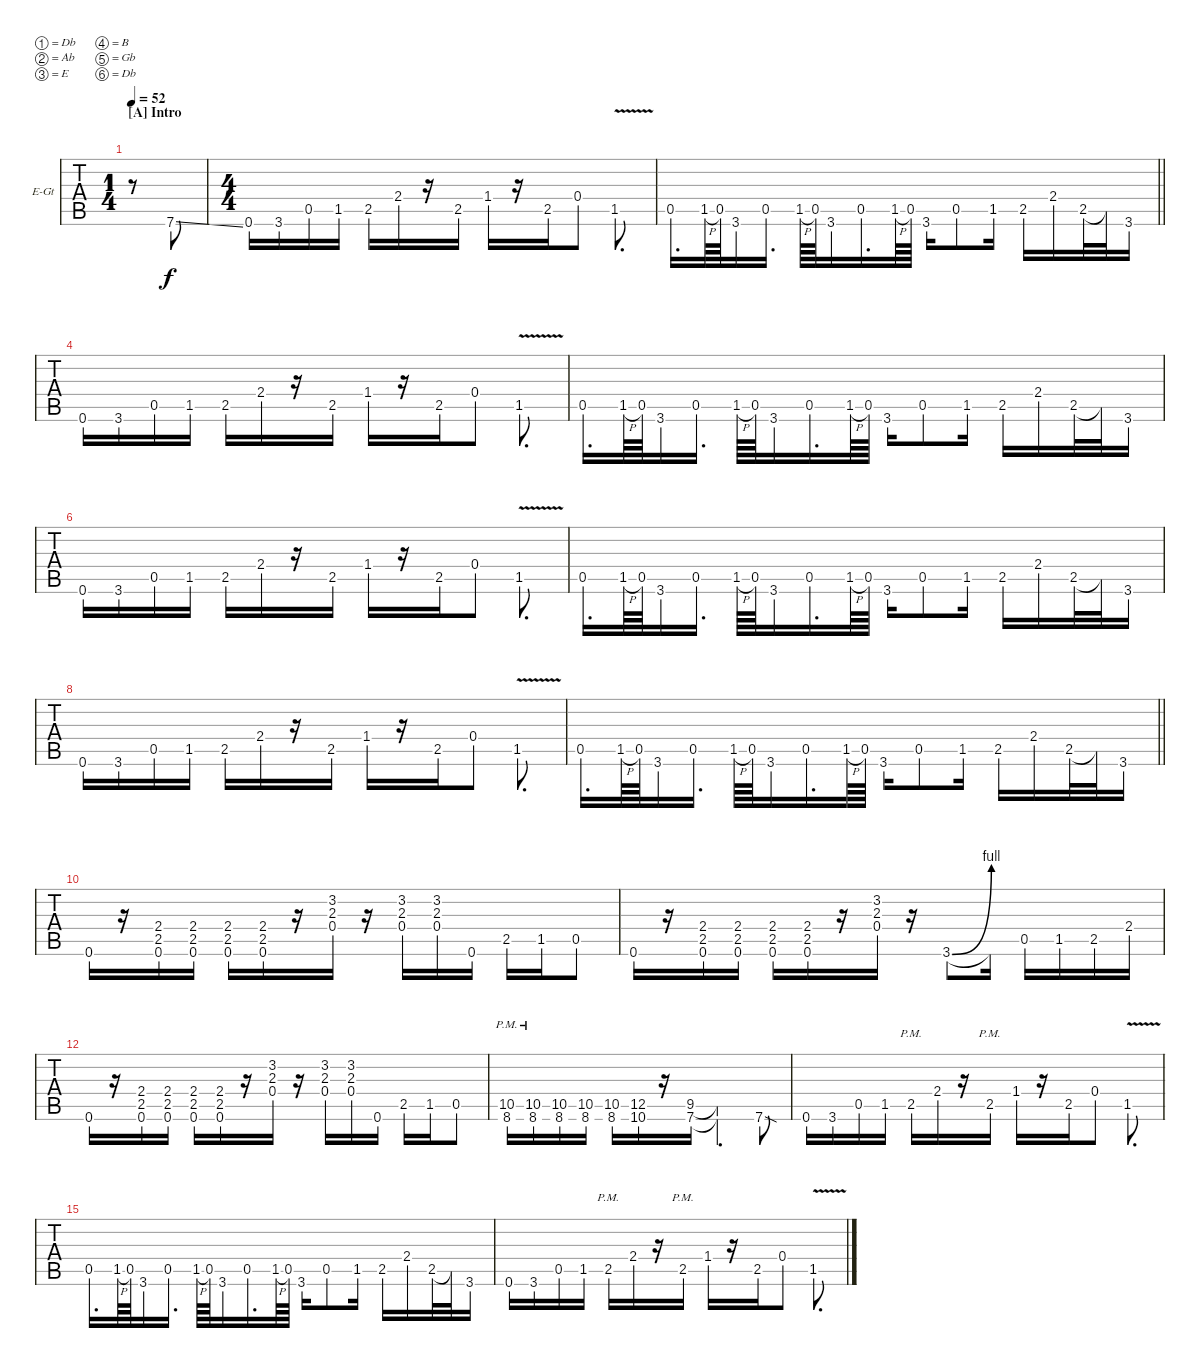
\bracketExtendMode nobrackets
\firstSystemTrackNameOrientation horizontal
\otherSystemsTrackNameOrientation horizontal
\defaultBarNumberDisplay FirstOfSystem
\track ("Down 1.5 Steps" "E-Gt") {instrument distortionguitar}
\staff {tabs}
\tuning (Db4 Ab3 E3 B2 Gb2 Db2)
\ts (1 4)
\section ("A" "Intro")
\tempo 52
\clef g2
\scale
0.25317
\ks c#minor
r.8{dy f instrument distortionguitar} 7.6{ss}.8{lyrics (0 "") lyrics (1 "") lyrics (2 "") lyrics (3 "") lyrics (4 "")} |
\ts (4 4)
\scale
0.388493 0.6.16{lyrics (0 "") lyrics (1 "") lyrics (2 "") lyrics (3 "") lyrics (4 "")} 3.6.16{lyrics (0 "") lyrics (1 "") lyrics (2 "") lyrics (3 "") lyrics (4 "")} 0.5.16{lyrics (0 "") lyrics (1 "") lyrics (2 "") lyrics (3 "") lyrics (4 "")} 1.5.16{lyrics (0 "") lyrics (1 "") lyrics (2 "") lyrics (3 "") lyrics (4 "")} 2.5.16{lyrics (0 "") lyrics (1 "") lyrics (2 "") lyrics (3 "") lyrics (4 "")} 2.4.16{lyrics (0 "") lyrics (1 "") lyrics (2 "") lyrics (3 "") lyrics (4 "")} r.16 2.5.16{lyrics (0 "") lyrics (1 "") lyrics (2 "") lyrics (3 "") lyrics (4 "")} 1.4.16{lyrics (0 "") lyrics (1 "") lyrics (2 "") lyrics (3 "") lyrics (4 "")} r.16 2.5.16{lyrics (0 "") lyrics (1 "") lyrics (2 "") lyrics (3 "") lyrics (4 "")} 0.4.8{lyrics (0 "") lyrics (1 "") lyrics (2 "") lyrics (3 "") lyrics (4 "")} 1.5{v}.8{d lyrics (0 "") lyrics (1 "") lyrics (2 "") lyrics (3 "") lyrics (4 "")} |
\scale
0.356451
\barLineRight lightlight
0.5.16{d lyrics (0 "") lyrics (1 "") lyrics (2 "") lyrics (3 "") lyrics (4 "")} 1.5{h}.64{lyrics (0 "") lyrics (1 "") lyrics (2 "") lyrics (3 "") lyrics (4 "")} 0.5.64{lyrics (0 "") lyrics (1 "") lyrics (2 "") lyrics (3 "") lyrics (4 "")} 3.6.16{lyrics (0 "") lyrics (1 "") lyrics (2 "") lyrics (3 "") lyrics (4 "")} 0.5.16{d lyrics (0 "") lyrics (1 "") lyrics (2 "") lyrics (3 "") lyrics (4 "")} 1.5{h}.64{lyrics (0 "") lyrics (1 "") lyrics (2 "") lyrics (3 "") lyrics (4 "")} 0.5.64{lyrics (0 "") lyrics (1 "") lyrics (2 "") lyrics (3 "") lyrics (4 "")} 3.6.16{lyrics (0 "") lyrics (1 "") lyrics (2 "") lyrics (3 "") lyrics (4 "")} 0.5.16{d lyrics (0 "") lyrics (1 "") lyrics (2 "") lyrics (3 "") lyrics (4 "")} 1.5{h}.64{lyrics (0 "") lyrics (1 "") lyrics (2 "") lyrics (3 "") lyrics (4 "")} 0.5.64{lyrics (0 "") lyrics (1 "") lyrics (2 "") lyrics (3 "") lyrics (4 "")} 3.6.16{lyrics (0 "") lyrics (1 "") lyrics (2 "") lyrics (3 "") lyrics (4 "")} 0.5.8{lyrics (0 "") lyrics (1 "") lyrics (2 "") lyrics (3 "") lyrics (4 "")} 1.5.16{lyrics (0 "") lyrics (1 "") lyrics (2 "") lyrics (3 "") lyrics (4 "")} 2.5.16{lyrics (0 "") lyrics (1 "") lyrics (2 "") lyrics (3 "") lyrics (4 "")} 2.4.16{lyrics (0 "") lyrics (1 "") lyrics (2 "") lyrics (3 "") lyrics (4 "")} 2.5.32{lyrics (0 "") lyrics (1 "") lyrics (2 "") lyrics (3 "") lyrics (4 "")} 2.5{t}.32{lyrics (0 "") lyrics (1 "") lyrics (2 "") lyrics (3 "") lyrics (4 "")} 3.6.16{lyrics (0 "") lyrics (1 "") lyrics (2 "") lyrics (3 "") lyrics (4 "")} |
\scale
0.250358 0.6.16{lyrics (0 "") lyrics (1 "") lyrics (2 "") lyrics (3 "") lyrics (4 "")} 3.6.16{lyrics (0 "") lyrics (1 "") lyrics (2 "") lyrics (3 "") lyrics (4 "")} 0.5.16{lyrics (0 "") lyrics (1 "") lyrics (2 "") lyrics (3 "") lyrics (4 "")} 1.5.16{lyrics (0 "") lyrics (1 "") lyrics (2 "") lyrics (3 "") lyrics (4 "")} 2.5.16{lyrics (0 "") lyrics (1 "") lyrics (2 "") lyrics (3 "") lyrics (4 "")} 2.4.16{lyrics (0 "") lyrics (1 "") lyrics (2 "") lyrics (3 "") lyrics (4 "")} r.16 2.5.16{lyrics (0 "") lyrics (1 "") lyrics (2 "") lyrics (3 "") lyrics (4 "")} 1.4.16{lyrics (0 "") lyrics (1 "") lyrics (2 "") lyrics (3 "") lyrics (4 "")} r.16 2.5.16{lyrics (0 "") lyrics (1 "") lyrics (2 "") lyrics (3 "") lyrics (4 "")} 0.4.8{lyrics (0 "") lyrics (1 "") lyrics (2 "") lyrics (3 "") lyrics (4 "")} 1.5{v}.8{d lyrics (0 "") lyrics (1 "") lyrics (2 "") lyrics (3 "") lyrics (4 "")} |
\scale
0.339056 0.5.16{d lyrics (0 "") lyrics (1 "") lyrics (2 "") lyrics (3 "") lyrics (4 "")} 1.5{h}.64{lyrics (0 "") lyrics (1 "") lyrics (2 "") lyrics (3 "") lyrics (4 "")} 0.5.64{lyrics (0 "") lyrics (1 "") lyrics (2 "") lyrics (3 "") lyrics (4 "")} 3.6.16{lyrics (0 "") lyrics (1 "") lyrics (2 "") lyrics (3 "") lyrics (4 "")} 0.5.16{d lyrics (0 "") lyrics (1 "") lyrics (2 "") lyrics (3 "") lyrics (4 "")} 1.5{h}.64{lyrics (0 "") lyrics (1 "") lyrics (2 "") lyrics (3 "") lyrics (4 "")} 0.5.64{lyrics (0 "") lyrics (1 "") lyrics (2 "") lyrics (3 "") lyrics (4 "")} 3.6.16{lyrics (0 "") lyrics (1 "") lyrics (2 "") lyrics (3 "") lyrics (4 "")} 0.5.16{d lyrics (0 "") lyrics (1 "") lyrics (2 "") lyrics (3 "") lyrics (4 "")} 1.5{h}.64{lyrics (0 "") lyrics (1 "") lyrics (2 "") lyrics (3 "") lyrics (4 "")} 0.5.64{lyrics (0 "") lyrics (1 "") lyrics (2 "") lyrics (3 "") lyrics (4 "")} 3.6.16{lyrics (0 "") lyrics (1 "") lyrics (2 "") lyrics (3 "") lyrics (4 "")} 0.5.8{lyrics (0 "") lyrics (1 "") lyrics (2 "") lyrics (3 "") lyrics (4 "")} 1.5.16{lyrics (0 "") lyrics (1 "") lyrics (2 "") lyrics (3 "") lyrics (4 "")} 2.5.16{lyrics (0 "") lyrics (1 "") lyrics (2 "") lyrics (3 "") lyrics (4 "")} 2.4.16{lyrics (0 "") lyrics (1 "") lyrics (2 "") lyrics (3 "") lyrics (4 "")} 2.5.32{lyrics (0 "") lyrics (1 "") lyrics (2 "") lyrics (3 "") lyrics (4 "")} 2.5{t}.32{lyrics (0 "") lyrics (1 "") lyrics (2 "") lyrics (3 "") lyrics (4 "")} 3.6.16{lyrics (0 "") lyrics (1 "") lyrics (2 "") lyrics (3 "") lyrics (4 "")} |
\scale
0.409929 0.6.16{lyrics (0 "") lyrics (1 "") lyrics (2 "") lyrics (3 "") lyrics (4 "")} 3.6.16{lyrics (0 "") lyrics (1 "") lyrics (2 "") lyrics (3 "") lyrics (4 "")} 0.5.16{lyrics (0 "") lyrics (1 "") lyrics (2 "") lyrics (3 "") lyrics (4 "")} 1.5.16{lyrics (0 "") lyrics (1 "") lyrics (2 "") lyrics (3 "") lyrics (4 "")} 2.5.16{lyrics (0 "") lyrics (1 "") lyrics (2 "") lyrics (3 "") lyrics (4 "")} 2.4.16{lyrics (0 "") lyrics (1 "") lyrics (2 "") lyrics (3 "") lyrics (4 "")} r.16 2.5.16{lyrics (0 "") lyrics (1 "") lyrics (2 "") lyrics (3 "") lyrics (4 "")} 1.4.16{lyrics (0 "") lyrics (1 "") lyrics (2 "") lyrics (3 "") lyrics (4 "")} r.16 2.5.16{lyrics (0 "") lyrics (1 "") lyrics (2 "") lyrics (3 "") lyrics (4 "")} 0.4.8{lyrics (0 "") lyrics (1 "") lyrics (2 "") lyrics (3 "") lyrics (4 "")} 1.5{v}.8{d lyrics (0 "") lyrics (1 "") lyrics (2 "") lyrics (3 "") lyrics (4 "")} |
\scale
0.333333 0.5.16{d lyrics (0 "") lyrics (1 "") lyrics (2 "") lyrics (3 "") lyrics (4 "")} 1.5{h}.64{lyrics (0 "") lyrics (1 "") lyrics (2 "") lyrics (3 "") lyrics (4 "")} 0.5.64{lyrics (0 "") lyrics (1 "") lyrics (2 "") lyrics (3 "") lyrics (4 "")} 3.6.16{lyrics (0 "") lyrics (1 "") lyrics (2 "") lyrics (3 "") lyrics (4 "")} 0.5.16{d lyrics (0 "") lyrics (1 "") lyrics (2 "") lyrics (3 "") lyrics (4 "")} 1.5{h}.64{lyrics (0 "") lyrics (1 "") lyrics (2 "") lyrics (3 "") lyrics (4 "")} 0.5.64{lyrics (0 "") lyrics (1 "") lyrics (2 "") lyrics (3 "") lyrics (4 "")} 3.6.16{lyrics (0 "") lyrics (1 "") lyrics (2 "") lyrics (3 "") lyrics (4 "")} 0.5.16{d lyrics (0 "") lyrics (1 "") lyrics (2 "") lyrics (3 "") lyrics (4 "")} 1.5{h}.64{lyrics (0 "") lyrics (1 "") lyrics (2 "") lyrics (3 "") lyrics (4 "")} 0.5.64{lyrics (0 "") lyrics (1 "") lyrics (2 "") lyrics (3 "") lyrics (4 "")} 3.6.16{lyrics (0 "") lyrics (1 "") lyrics (2 "") lyrics (3 "") lyrics (4 "")} 0.5.8{lyrics (0 "") lyrics (1 "") lyrics (2 "") lyrics (3 "") lyrics (4 "")} 1.5.16{lyrics (0 "") lyrics (1 "") lyrics (2 "") lyrics (3 "") lyrics (4 "")} 2.5.16{lyrics (0 "") lyrics (1 "") lyrics (2 "") lyrics (3 "") lyrics (4 "")} 2.4.16{lyrics (0 "") lyrics (1 "") lyrics (2 "") lyrics (3 "") lyrics (4 "")} 2.5.32{lyrics (0 "") lyrics (1 "") lyrics (2 "") lyrics (3 "") lyrics (4 "")} 2.5{t}.32{lyrics (0 "") lyrics (1 "") lyrics (2 "") lyrics (3 "") lyrics (4 "")} 3.6.16{lyrics (0 "") lyrics (1 "") lyrics (2 "") lyrics (3 "") lyrics (4 "")} |
\scale
0.333333 0.6.16{lyrics (0 "") lyrics (1 "") lyrics (2 "") lyrics (3 "") lyrics (4 "")} 3.6.16{lyrics (0 "") lyrics (1 "") lyrics (2 "") lyrics (3 "") lyrics (4 "")} 0.5.16{lyrics (0 "") lyrics (1 "") lyrics (2 "") lyrics (3 "") lyrics (4 "")} 1.5.16{lyrics (0 "") lyrics (1 "") lyrics (2 "") lyrics (3 "") lyrics (4 "")} 2.5.16{lyrics (0 "") lyrics (1 "") lyrics (2 "") lyrics (3 "") lyrics (4 "")} 2.4.16{lyrics (0 "") lyrics (1 "") lyrics (2 "") lyrics (3 "") lyrics (4 "")} r.16 2.5.16{lyrics (0 "") lyrics (1 "") lyrics (2 "") lyrics (3 "") lyrics (4 "")} 1.4.16{lyrics (0 "") lyrics (1 "") lyrics (2 "") lyrics (3 "") lyrics (4 "")} r.16 2.5.16{lyrics (0 "") lyrics (1 "") lyrics (2 "") lyrics (3 "") lyrics (4 "")} 0.4.8{lyrics (0 "") lyrics (1 "") lyrics (2 "") lyrics (3 "") lyrics (4 "")} 1.5{v}.8{d lyrics (0 "") lyrics (1 "") lyrics (2 "") lyrics (3 "") lyrics (4 "")} |
\scale
0.333333
\barLineRight lightlight
0.5.16{d lyrics (0 "") lyrics (1 "") lyrics (2 "") lyrics (3 "") lyrics (4 "")} 1.5{h}.64{lyrics (0 "") lyrics (1 "") lyrics (2 "") lyrics (3 "") lyrics (4 "")} 0.5.64{lyrics (0 "") lyrics (1 "") lyrics (2 "") lyrics (3 "") lyrics (4 "")} 3.6.16{lyrics (0 "") lyrics (1 "") lyrics (2 "") lyrics (3 "") lyrics (4 "")} 0.5.16{d lyrics (0 "") lyrics (1 "") lyrics (2 "") lyrics (3 "") lyrics (4 "")} 1.5{h}.64{lyrics (0 "") lyrics (1 "") lyrics (2 "") lyrics (3 "") lyrics (4 "")} 0.5.64{lyrics (0 "") lyrics (1 "") lyrics (2 "") lyrics (3 "") lyrics (4 "")} 3.6.16{lyrics (0 "") lyrics (1 "") lyrics (2 "") lyrics (3 "") lyrics (4 "")} 0.5.16{d lyrics (0 "") lyrics (1 "") lyrics (2 "") lyrics (3 "") lyrics (4 "")} 1.5{h}.64{lyrics (0 "") lyrics (1 "") lyrics (2 "") lyrics (3 "") lyrics (4 "")} 0.5.64{lyrics (0 "") lyrics (1 "") lyrics (2 "") lyrics (3 "") lyrics (4 "")} 3.6.16{lyrics (0 "") lyrics (1 "") lyrics (2 "") lyrics (3 "") lyrics (4 "")} 0.5.8{lyrics (0 "") lyrics (1 "") lyrics (2 "") lyrics (3 "") lyrics (4 "")} 1.5.16{lyrics (0 "") lyrics (1 "") lyrics (2 "") lyrics (3 "") lyrics (4 "")} 2.5.16{lyrics (0 "") lyrics (1 "") lyrics (2 "") lyrics (3 "") lyrics (4 "")} 2.4.16{lyrics (0 "") lyrics (1 "") lyrics (2 "") lyrics (3 "") lyrics (4 "")} 2.5.32{lyrics (0 "") lyrics (1 "") lyrics (2 "") lyrics (3 "") lyrics (4 "")} 2.5{t}.32{lyrics (0 "") lyrics (1 "") lyrics (2 "") lyrics (3 "") lyrics (4 "")} 3.6.16{lyrics (0 "") lyrics (1 "") lyrics (2 "") lyrics (3 "") lyrics (4 "")} |
0.6.16{lyrics (0 "") lyrics (1 "") lyrics (2 "") lyrics (3 "") lyrics (4 "")} r.16 (2.5 0.6 2.4).16{lyrics (0 "") lyrics (1 "") lyrics (2 "") lyrics (3 "") lyrics (4 "")} (2.5 0.6 2.4).16{lyrics (0 "") lyrics (1 "") lyrics (2 "") lyrics (3 "") lyrics (4 "")} (2.5 0.6 2.4).16{lyrics (0 "") lyrics (1 "") lyrics (2 "") lyrics (3 "") lyrics (4 "")} (2.5 0.6 2.4).16{lyrics (0 "") lyrics (1 "") lyrics (2 "") lyrics (3 "") lyrics (4 "")} r.16 (0.4 2.3 3.2).16{lyrics (0 "") lyrics (1 "") lyrics (2 "") lyrics (3 "") lyrics (4 "")} r.16 (0.4 2.3 3.2).16{lyrics (0 "") lyrics (1 "") lyrics (2 "") lyrics (3 "") lyrics (4 "")} (0.4 2.3 3.2).16{lyrics (0 "") lyrics (1 "") lyrics (2 "") lyrics (3 "") lyrics (4 "")} 0.6.16{lyrics (0 "") lyrics (1 "") lyrics (2 "") lyrics (3 "") lyrics (4 "")} 2.5.16{lyrics (0 "") lyrics (1 "") lyrics (2 "") lyrics (3 "") lyrics (4 "")} 1.5.16{lyrics (0 "") lyrics (1 "") lyrics (2 "") lyrics (3 "") lyrics (4 "")} 0.5.8{lyrics (0 "") lyrics (1 "") lyrics (2 "") lyrics (3 "") lyrics (4 "")} |
0.6.16{lyrics (0 "") lyrics (1 "") lyrics (2 "") lyrics (3 "") lyrics (4 "")} r.16 (2.4 2.5 0.6).16{lyrics (0 "") lyrics (1 "") lyrics (2 "") lyrics (3 "") lyrics (4 "")} (2.4 2.5 0.6).16{lyrics (0 "") lyrics (1 "") lyrics (2 "") lyrics (3 "") lyrics (4 "")} (2.4 2.5 0.6).16{lyrics (0 "") lyrics (1 "") lyrics (2 "") lyrics (3 "") lyrics (4 "")} (2.4 2.5 0.6).16{lyrics (0 "") lyrics (1 "") lyrics (2 "") lyrics (3 "") lyrics (4 "")} r.16 (0.4 2.3 3.2).16{lyrics (0 "") lyrics (1 "") lyrics (2 "") lyrics (3 "") lyrics (4 "")} r.16 3.6{be (bend 0 0 22.8 4)}.8{lyrics (0 "") lyrics (1 "") lyrics (2 "") lyrics (3 "") lyrics (4 "")} 3.6{be (hold 0 0 60 0) v t}.16{lyrics (0 "") lyrics (1 "") lyrics (2 "") lyrics (3 "") lyrics (4 "")} 0.5.16{lyrics (0 "") lyrics (1 "") lyrics (2 "") lyrics (3 "") lyrics (4 "")} 1.5.16{lyrics (0 "") lyrics (1 "") lyrics (2 "") lyrics (3 "") lyrics (4 "")} 2.5.16{lyrics (0 "") lyrics (1 "") lyrics (2 "") lyrics (3 "") lyrics (4 "")} 2.4.16{lyrics (0 "") lyrics (1 "") lyrics (2 "") lyrics (3 "") lyrics (4 "")} |
0.6.16{lyrics (0 "") lyrics (1 "") lyrics (2 "") lyrics (3 "") lyrics (4 "")} r.16 (2.4 2.5 0.6).16{lyrics (0 "") lyrics (1 "") lyrics (2 "") lyrics (3 "") lyrics (4 "")} (2.4 2.5 0.6).16{lyrics (0 "") lyrics (1 "") lyrics (2 "") lyrics (3 "") lyrics (4 "")} (2.4 2.5 0.6).16{lyrics (0 "") lyrics (1 "") lyrics (2 "") lyrics (3 "") lyrics (4 "")} (2.4 2.5 0.6).16{lyrics (0 "") lyrics (1 "") lyrics (2 "") lyrics (3 "") lyrics (4 "")} r.16 (0.4 2.3 3.2).16{lyrics (0 "") lyrics (1 "") lyrics (2 "") lyrics (3 "") lyrics (4 "")} r.16 (0.4 2.3 3.2).16{lyrics (0 "") lyrics (1 "") lyrics (2 "") lyrics (3 "") lyrics (4 "")} (0.4 2.3 3.2).16{lyrics (0 "") lyrics (1 "") lyrics (2 "") lyrics (3 "") lyrics (4 "")} 0.6.16{lyrics (0 "") lyrics (1 "") lyrics (2 "") lyrics (3 "") lyrics (4 "")} 2.5.16{lyrics (0 "") lyrics (1 "") lyrics (2 "") lyrics (3 "") lyrics (4 "")} 1.5.16{lyrics (0 "") lyrics (1 "") lyrics (2 "") lyrics (3 "") lyrics (4 "")} 0.5.8{lyrics (0 "") lyrics (1 "") lyrics (2 "") lyrics (3 "") lyrics (4 "")} |
(10.5 8.6{pm}).16{lyrics (0 "") lyrics (1 "") lyrics (2 "") lyrics (3 "") lyrics (4 "")} (10.5 8.6{pm}).16{lyrics (0 "") lyrics (1 "") lyrics (2 "") lyrics (3 "") lyrics (4 "")} (10.5 8.6).16{lyrics (0 "") lyrics (1 "") lyrics (2 "") lyrics (3 "") lyrics (4 "")} (10.5 8.6).16{lyrics (0 "") lyrics (1 "") lyrics (2 "") lyrics (3 "") lyrics (4 "")} (10.5 8.6).16{lyrics (0 "") lyrics (1 "") lyrics (2 "") lyrics (3 "") lyrics (4 "")} (12.5 10.6).16{lyrics (0 "") lyrics (1 "") lyrics (2 "") lyrics (3 "") lyrics (4 "")} r.16 (9.5 7.6).16{lyrics (0 "") lyrics (1 "") lyrics (2 "") lyrics (3 "") lyrics (4 "")} (9.5{t} 7.6{t}).4{d lyrics (0 "") lyrics (1 "") lyrics (2 "") lyrics (3 "") lyrics (4 "")} 7.6{sod}.8{lyrics (0 "") lyrics (1 "") lyrics (2 "") lyrics (3 "") lyrics (4 "")} |
0.6.16{lyrics (0 "") lyrics (1 "") lyrics (2 "") lyrics (3 "") lyrics (4 "")} 3.6.16{lyrics (0 "") lyrics (1 "") lyrics (2 "") lyrics (3 "") lyrics (4 "")} 0.5.16{lyrics (0 "") lyrics (1 "") lyrics (2 "") lyrics (3 "") lyrics (4 "")} 1.5.16{lyrics (0 "") lyrics (1 "") lyrics (2 "") lyrics (3 "") lyrics (4 "")} 2.5{pm}.16{lyrics (0 "") lyrics (1 "") lyrics (2 "") lyrics (3 "") lyrics (4 "")} 2.4.16{lyrics (0 "") lyrics (1 "") lyrics (2 "") lyrics (3 "") lyrics (4 "")} r.16 2.5{pm}.16{lyrics (0 "") lyrics (1 "") lyrics (2 "") lyrics (3 "") lyrics (4 "")} 1.4.16{lyrics (0 "") lyrics (1 "") lyrics (2 "") lyrics (3 "") lyrics (4 "")} r.16 2.5.16{lyrics (0 "") lyrics (1 "") lyrics (2 "") lyrics (3 "") lyrics (4 "")} 0.4.8{lyrics (0 "") lyrics (1 "") lyrics (2 "") lyrics (3 "") lyrics (4 "")} 1.5{v}.8{d lyrics (0 "") lyrics (1 "") lyrics (2 "") lyrics (3 "") lyrics (4 "")} |
0.5.16{d lyrics (0 "") lyrics (1 "") lyrics (2 "") lyrics (3 "") lyrics (4 "")} 1.5{h}.64{lyrics (0 "") lyrics (1 "") lyrics (2 "") lyrics (3 "") lyrics (4 "")} 0.5.64{lyrics (0 "") lyrics (1 "") lyrics (2 "") lyrics (3 "") lyrics (4 "")} 3.6.16{lyrics (0 "") lyrics (1 "") lyrics (2 "") lyrics (3 "") lyrics (4 "")} 0.5.16{d lyrics (0 "") lyrics (1 "") lyrics (2 "") lyrics (3 "") lyrics (4 "")} 1.5{h}.64{lyrics (0 "") lyrics (1 "") lyrics (2 "") lyrics (3 "") lyrics (4 "")} 0.5.64{lyrics (0 "") lyrics (1 "") lyrics (2 "") lyrics (3 "") lyrics (4 "")} 3.6.16{lyrics (0 "") lyrics (1 "") lyrics (2 "") lyrics (3 "") lyrics (4 "")} 0.5.16{d lyrics (0 "") lyrics (1 "") lyrics (2 "") lyrics (3 "") lyrics (4 "")} 1.5{h}.64{lyrics (0 "") lyrics (1 "") lyrics (2 "") lyrics (3 "") lyrics (4 "")} 0.5.64{lyrics (0 "") lyrics (1 "") lyrics (2 "") lyrics (3 "") lyrics (4 "")} 3.6.16{lyrics (0 "") lyrics (1 "") lyrics (2 "") lyrics (3 "") lyrics (4 "")} 0.5.8{lyrics (0 "") lyrics (1 "") lyrics (2 "") lyrics (3 "") lyrics (4 "")} 1.5.16{lyrics (0 "") lyrics (1 "") lyrics (2 "") lyrics (3 "") lyrics (4 "")} 2.5.16{lyrics (0 "") lyrics (1 "") lyrics (2 "") lyrics (3 "") lyrics (4 "")} 2.4.16{lyrics (0 "") lyrics (1 "") lyrics (2 "") lyrics (3 "") lyrics (4 "")} 2.5.32{lyrics (0 "") lyrics (1 "") lyrics (2 "") lyrics (3 "") lyrics (4 "")} 2.5{t}.32{lyrics (0 "") lyrics (1 "") lyrics (2 "") lyrics (3 "") lyrics (4 "")} 3.6.16{lyrics (0 "") lyrics (1 "") lyrics (2 "") lyrics (3 "") lyrics (4 "")} |
0.6.16{lyrics (0 "") lyrics (1 "") lyrics (2 "") lyrics (3 "") lyrics (4 "")} 3.6.16{lyrics (0 "") lyrics (1 "") lyrics (2 "") lyrics (3 "") lyrics (4 "")} 0.5.16{lyrics (0 "") lyrics (1 "") lyrics (2 "") lyrics (3 "") lyrics (4 "")} 1.5.16{lyrics (0 "") lyrics (1 "") lyrics (2 "") lyrics (3 "") lyrics (4 "")} 2.5{pm}.16{lyrics (0 "") lyrics (1 "") lyrics (2 "") lyrics (3 "") lyrics (4 "")} 2.4.16{lyrics (0 "") lyrics (1 "") lyrics (2 "") lyrics (3 "") lyrics (4 "")} r.16 2.5{pm}.16{lyrics (0 "") lyrics (1 "") lyrics (2 "") lyrics (3 "") lyrics (4 "")} 1.4.16{lyrics (0 "") lyrics (1 "") lyrics (2 "") lyrics (3 "") lyrics (4 "")} r.16 2.5.16{lyrics (0 "") lyrics (1 "") lyrics (2 "") lyrics (3 "") lyrics (4 "")} 0.4.8{lyrics (0 "") lyrics (1 "") lyrics (2 "") lyrics (3 "") lyrics (4 "")} 1.5{v}.8{d lyrics (0 "") lyrics (1 "") lyrics (2 "") lyrics (3 "") lyrics (4 "")}
